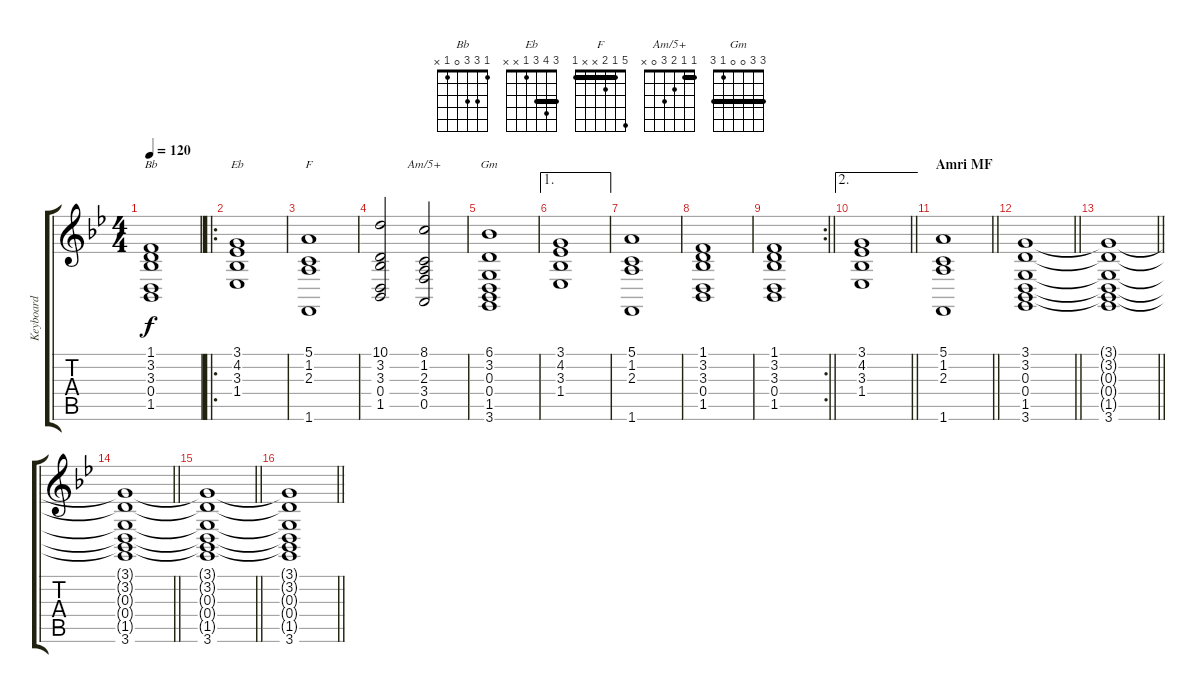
\track ("Keyboard" "Keyboard") {instrument stringensemble1}
\staff {score tabs}
\tuning (E4 B3 G3 D3 A2 E2) {hide}
\chord ("Bb" 1 3 3 0 1 x)
\chord ("Eb" 3 4 3 1 x x) {barre 3}
\chord ("F" 5 1 2 x x 1) {barre 1}
\chord ("Am/5+" 1 1 2 3 0 x) {barre 1}
\chord ("Gm" 3 3 0 0 1 3) {barre 3}
\ts (4 4)
\tempo 120
\clef g2
\ks bb
(1.1 3.2 3.3 0.4 1.5).1{ch "Bb" dy f} |
\ro
(3.1 4.2 3.3 1.4).1{ch "Eb"} |
(5.1 1.2 2.3 1.6).1{ch "F"} |
(10.1 3.2 3.3 0.4 1.5).2 (8.1 1.2 2.3 3.4 0.5).2{ch "Am/5+"} |
(6.1 3.2 0.3 0.4 1.5 3.6).1{ch "Gm"} |
\ae 1
(3.1 4.2 3.3 1.4).1 |
(5.1 1.2 2.3 1.6).1 |
(1.1 3.2 3.3 0.4 1.5).1 |
\rc 2
\barLineRight lightlight
(1.1 3.2 3.3 0.4 1.5).1 |
\ae 2
\barLineRight lightlight
(3.1 4.2 3.3 1.4).1 |
\section ("" "Amri MF")
\barLineRight lightlight
(5.1 1.2 2.3 1.6).1 |
\barLineRight lightlight
(3.1 3.2 0.3 0.4 1.5 3.6).1 |
\barLineRight lightlight
(3.1{t} 3.2{t} 0.3{t} 0.4{t} 1.5{t} 3.6).1 |
\barLineRight lightlight
(3.1{t} 3.2{t} 0.3{t} 0.4{t} 1.5{t} 3.6).1 |
\barLineRight lightlight
(3.1{t} 3.2{t} 0.3{t} 0.4{t} 1.5{t} 3.6).1 |
\section ("" "")
\barLineRight lightlight
(3.1{t} 3.2{t} 0.3{t} 0.4{t} 1.5{t} 3.6).1
